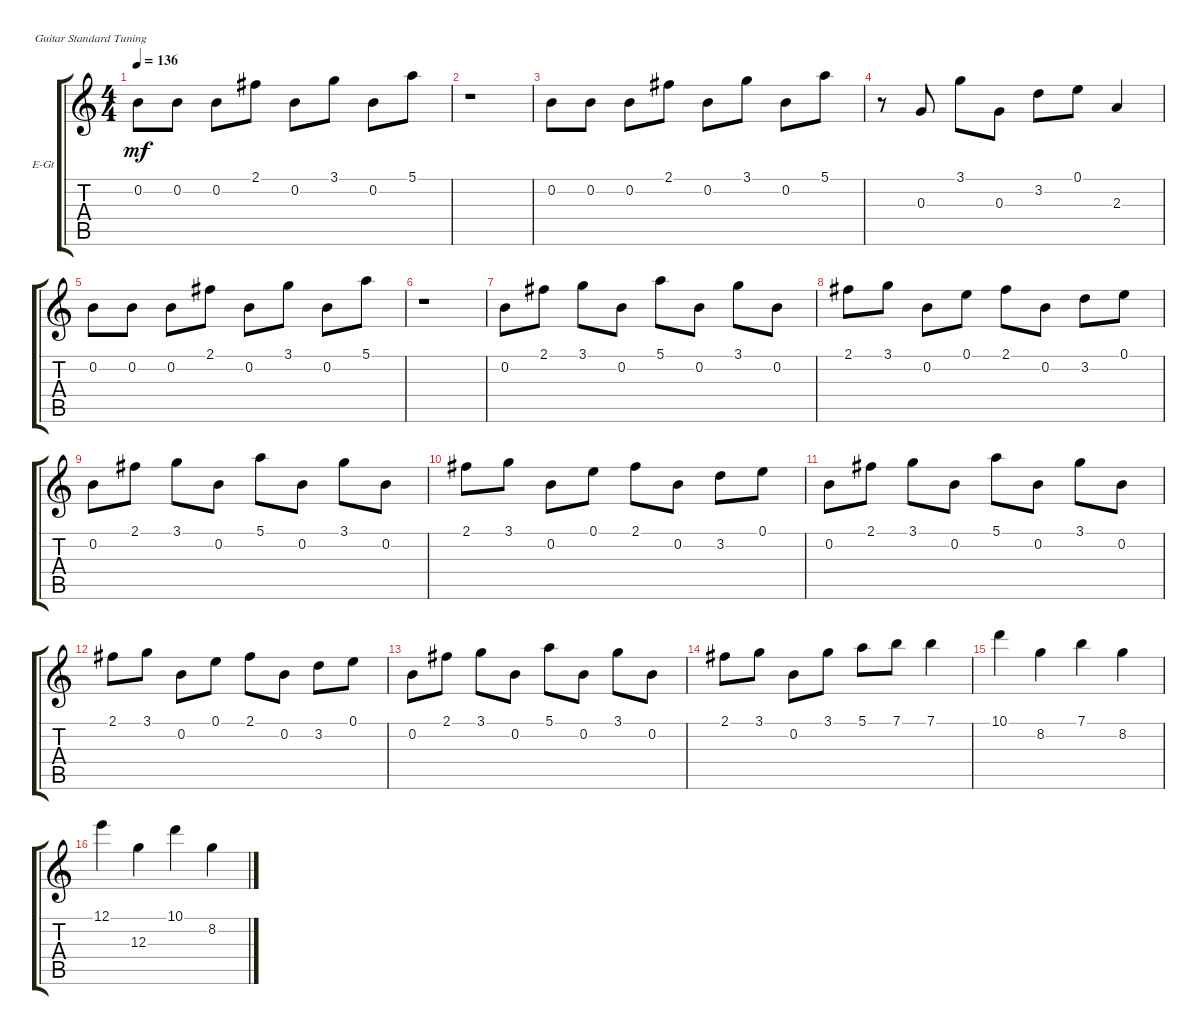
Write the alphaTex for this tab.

\bracketExtendMode groupsimilarinstruments
\firstSystemTrackNameOrientation horizontal
\otherSystemsTrackNameOrientation horizontal
\track ("lead guitar" "E-Gt") {instrument electricguitarclean}
\staff {score tabs}
\tuning (E4 B3 G3 D3 A2 E2)
\ts (4 4)
\tempo 136
\clef g2
\ks c
0.2.8{dy mf} 0.2.8 0.2.8 2.1.8 0.2.8 3.1.8 0.2.8 5.1.8 |
r.1 |
0.2.8 0.2.8 0.2.8 2.1.8 0.2.8 3.1.8 0.2.8 5.1.8 |
r.8 0.3.8 3.1.8 0.3.8 3.2.8 0.1.8 2.3.4 |
0.2.8 0.2.8 0.2.8 2.1.8 0.2.8 3.1.8 0.2.8 5.1.8 |
r.1 |
0.2.8 2.1.8 3.1.8 0.2.8 5.1.8 0.2.8 3.1.8 0.2.8 |
2.1.8 3.1.8 0.2.8 0.1.8 2.1.8 0.2.8 3.2.8 0.1.8 |
0.2.8 2.1.8 3.1.8 0.2.8 5.1.8 0.2.8 3.1.8 0.2.8 |
2.1.8 3.1.8 0.2.8 0.1.8 2.1.8 0.2.8 3.2.8 0.1.8 |
0.2.8 2.1.8 3.1.8 0.2.8 5.1.8 0.2.8 3.1.8 0.2.8 |
2.1.8 3.1.8 0.2.8 0.1.8 2.1.8 0.2.8 3.2.8 0.1.8 |
0.2.8 2.1.8 3.1.8 0.2.8 5.1.8 0.2.8 3.1.8 0.2.8 |
2.1.8 3.1.8 0.2.8 3.1.8 5.1.8 7.1.8 7.1.4 |
10.1.4 8.2.4 7.1.4 8.2.4 |
12.1.4 12.3.4 10.1.4 8.2.4
